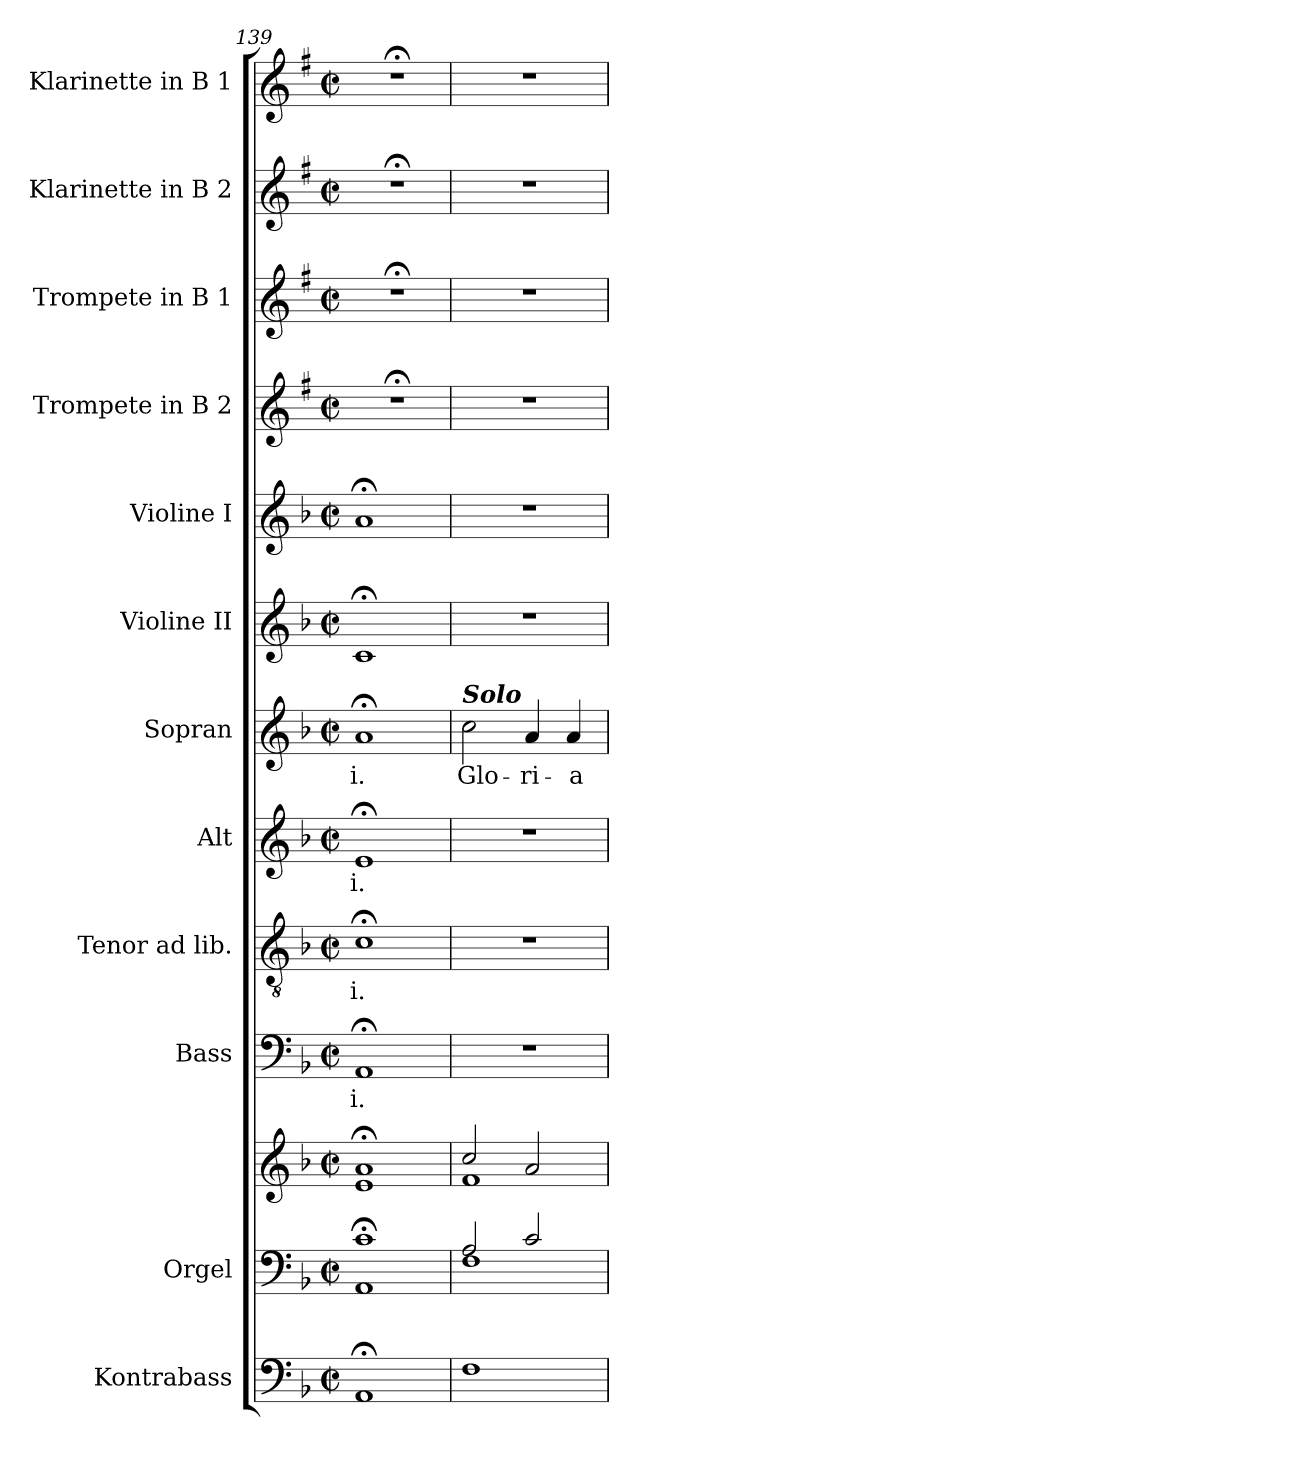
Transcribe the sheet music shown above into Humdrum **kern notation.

**kern	**kern	**kern	**kern	**text	**kern	**text	**kern	**text	**kern	**text	**kern	**kern	**kern	**kern	**kern	**kern
*part12	*part11	*part11	*part10	*part10	*part9	*part9	*part8	*part8	*part7	*part7	*part6	*part5	*part4	*part3	*part2	*part1
*staff13	*staff12	*staff11	*staff10	*staff10	*staff9	*staff9	*staff8	*staff8	*staff7	*staff7	*staff6	*staff5	*staff4	*staff3	*staff2	*staff1
*I"Kontrabass	*I"Orgel	*	*I"Bass	*	*I"Tenor ad lib.	*	*I"Alt	*	*I"Sopran	*	*I"Violine II	*I"Violine I	*I"Trompete in B 2	*I"Trompete in B 1	*I"Klarinette in B 2	*I"Klarinette in B 1
*I'Kb.	*I'Org.	*	*I'B	*	*I'T	*	*I'A	*	*I'S	*	*I'Vl. II	*I'Vl. I	*	*	*	*
*clefF4	*clefF4	*clefG2	*clefF4	*	*clefGv2	*	*clefG2	*	*clefG2	*	*clefG2	*clefG2	*clefG2	*clefG2	*clefG2	*clefG2
*ITrd7c12	*	*	*	*	*	*	*	*	*	*	*	*	*ITrd1c2	*ITrd1c2	*ITrd1c2	*ITrd1c2
*k[b-]	*k[b-]	*k[b-]	*k[b-]	*	*k[b-]	*	*k[b-]	*	*k[b-]	*	*k[b-]	*k[b-]	*k[b-]	*k[b-]	*k[b-]	*k[b-]
*F:	*F:	*F:	*F:	*	*F:	*	*F:	*	*F:	*	*F:	*F:	*F:	*F:	*F:	*F:
*M2/2	*M2/2	*M2/2	*M2/2	*	*M2/2	*	*M2/2	*	*M2/2	*	*M2/2	*M2/2	*M2/2	*M2/2	*M2/2	*M2/2
*met(c|)	*met(c|)	*met(c|)	*met(c|)	*	*met(c|)	*	*met(c|)	*	*met(c|)	*	*met(c|)	*met(c|)	*met(c|)	*met(c|)	*met(c|)	*met(c|)
=139	=139	=139	=139	=139	=139	=139	=139	=139	=139	=139	=139	=139	=139	=139	=139	=139
*	*^	*^	*	*	*	*	*	*	*	*	*	*	*	*	*	*
!	!	!	!	!	!	!LO:LY:b	!	!LO:LY:b	!	!LO:LY:b	!	!LO:LY:b	!	!	!	!	!	!
1AAA;	1c;	1AA	1a;<	1e	1AA;<	-i.	1c;<	-i.	1e;<	-i.	1a;<	-i.	1c;	1a;	1r;<	1r;<	1r;<	1r;<
=140	=140	=140	=140	=140	=140	=140	=140	=140	=140	=140	=140	=140	=140	=140	=140	=140	=140	=140
!	!	!	!	!	!	!	!	!	!	!	!LO:TX:a:Bi:t=Solo	!	!	!	!	!	!	!
!	!	!	!	!	!	!	!	!	!	!	!	!LO:LY:b	!	!	!	!	!	!
1FF	2A/	1F	2cc/	1f	1r	.	1r	.	1r	.	2cc\	Glo-	1r	1r	1r	1r	1r	1r
!	!	!	!	!	!	!	!	!	!	!	!	!LO:LY:b	!	!	!	!	!	!
.	2c/	.	2a/	.	.	.	.	.	.	.	4a/	-ri-	.	.	.	.	.	.
!	!	!	!	!	!	!	!	!	!	!	!	!LO:LY:b	!	!	!	!	!	!
.	.	.	.	.	.	.	.	.	.	.	4a/	-a	.	.	.	.	.	.
*	*v	*v	*	*	*	*	*	*	*	*	*	*	*	*	*	*	*	*
*	*	*v	*v	*	*	*	*	*	*	*	*	*	*	*	*	*	*
=	=	=	=	=	=	=	=	=	=	=	=	=	=	=	=	=
*-	*-	*-	*-	*-	*-	*-	*-	*-	*-	*-	*-	*-	*-	*-	*-	*-
